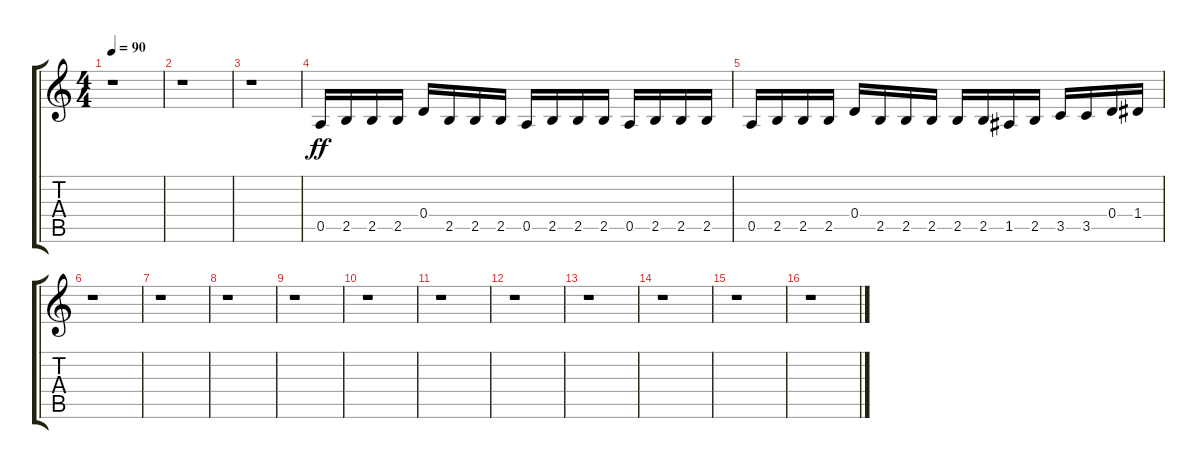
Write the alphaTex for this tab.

\track "" {instrument distortionguitar}
\staff {score tabs}
\tuning (E4 B3 G3 D3 A2 E2) {hide}
\ts (4 4)
\tempo 90
\clef g2
\ks c
r.1{dy f} |
r.1 |
r.1 |
0.5.16{dy ff} 2.5.16 2.5.16 2.5.16 0.4.16 2.5.16 2.5.16 2.5.16 0.5.16 2.5.16 2.5.16 2.5.16 0.5.16 2.5.16 2.5.16 2.5.16 |
0.5.16 2.5.16 2.5.16 2.5.16 0.4.16 2.5.16 2.5.16 2.5.16 2.5.16 2.5.16 1.5.16 2.5.16 3.5.16 3.5.16 0.4.16 1.4.16 |
r.1 |
r.1 |
r.1 |
r.1 |
r.1 |
r.1 |
r.1 |
r.1 |
r.1 |
r.1 |
r.1
